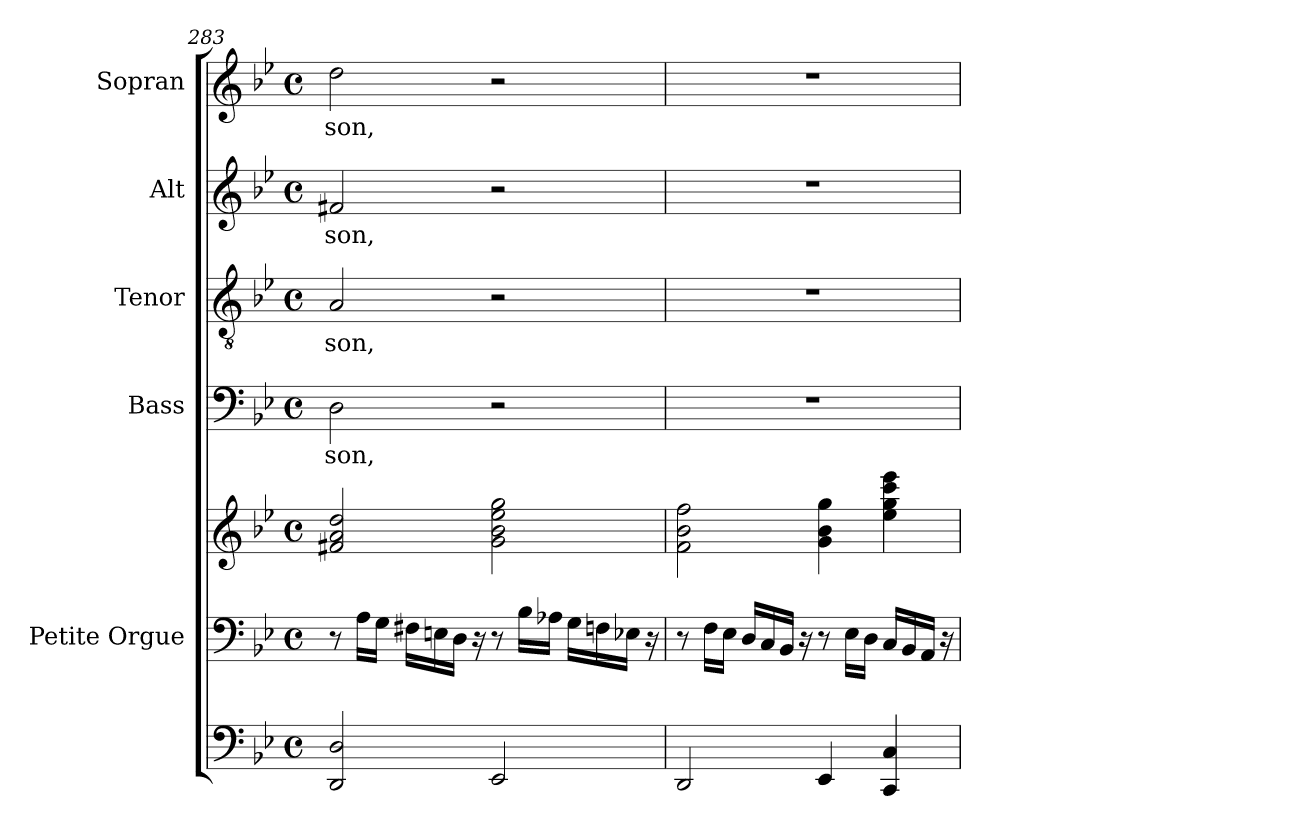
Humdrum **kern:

**kern	**kern	**kern	**kern	**text	**kern	**text	**kern	**text	**kern	**text
*part6	*part5	*part5	*part4	*part4	*part3	*part3	*part2	*part2	*part1	*part1
*staff7	*staff6	*staff5	*staff4	*staff4	*staff3	*staff3	*staff2	*staff2	*staff1	*staff1
*	*I"Petite Orgue	*	*I"Bass	*	*I"Tenor	*	*I"Alt	*	*I"Sopran	*
*	*I'Org. 1	*	*I'B.	*	*I'T.	*	*I'A.	*	*I'S.	*
!!LO:LB:g=z
*clefF4	*clefF4	*clefG2	*clefF4	*	*clefGv2	*	*clefG2	*	*clefG2	*
*k[b-e-]	*k[b-e-]	*k[b-e-]	*k[b-e-]	*	*k[b-e-]	*	*k[b-e-]	*	*k[b-e-]	*
*B-:	*B-:	*B-:	*B-:	*	*B-:	*	*B-:	*	*B-:	*
*M4/4	*M4/4	*M4/4	*M4/4	*	*M4/4	*	*M4/4	*	*M4/4	*
*met(c)	*met(c)	*met(c)	*met(c)	*	*met(c)	*	*met(c)	*	*met(c)	*
=283	=283	=283	=283	=283	=283	=283	=283	=283	=283	=283
!	!	!	!	!LO:LY:b	!	!LO:LY:b	!	!LO:LY:b	!	!LO:LY:b
2DD/ 2D/	8r	2f#X/ 2a/ 2dd/	2D\	-son,	2A/	-son,	2f#X/	-son,	2dd\	-son,
.	16A\LL	.	.	.	.	.	.	.	.	.
.	16G\JJ	.	.	.	.	.	.	.	.	.
.	16F#X\LL	.	.	.	.	.	.	.	.	.
.	16En\	.	.	.	.	.	.	.	.	.
.	16D\JJ	.	.	.	.	.	.	.	.	.
.	16r	.	.	.	.	.	.	.	.	.
2EE-/	8r	2g\ 2b-\ 2ee-\ 2gg\	2r	.	2r	.	2r	.	2r	.
.	16B-\LL	.	.	.	.	.	.	.	.	.
.	16A-X\JJ	.	.	.	.	.	.	.	.	.
.	16G\LL	.	.	.	.	.	.	.	.	.
.	16Fn\	.	.	.	.	.	.	.	.	.
.	16E-X\JJ	.	.	.	.	.	.	.	.	.
.	16r	.	.	.	.	.	.	.	.	.
=284	=284	=284	=284	=284	=284	=284	=284	=284	=284	=284
2DD/	8r	2f\ 2b-\ 2ff\	1r	.	1r	.	1r	.	1r	.
.	16F\LL	.	.	.	.	.	.	.	.	.
.	16E-\JJ	.	.	.	.	.	.	.	.	.
.	16D/LL	.	.	.	.	.	.	.	.	.
.	16C/	.	.	.	.	.	.	.	.	.
.	16BB-/JJ	.	.	.	.	.	.	.	.	.
.	16r	.	.	.	.	.	.	.	.	.
4EE-/	8r	4g\ 4b-\ 4gg\	.	.	.	.	.	.	.	.
.	16E-\LL	.	.	.	.	.	.	.	.	.
.	16D\JJ	.	.	.	.	.	.	.	.	.
4CC/ 4C/	16C/LL	4ee-\ 4gg\ 4ccc\ 4eee-\	.	.	.	.	.	.	.	.
.	16BB-/	.	.	.	.	.	.	.	.	.
.	16AA/JJ	.	.	.	.	.	.	.	.	.
.	16r	.	.	.	.	.	.	.	.	.
=	=	=	=	=	=	=	=	=	=	=
*-	*-	*-	*-	*-	*-	*-	*-	*-	*-	*-
